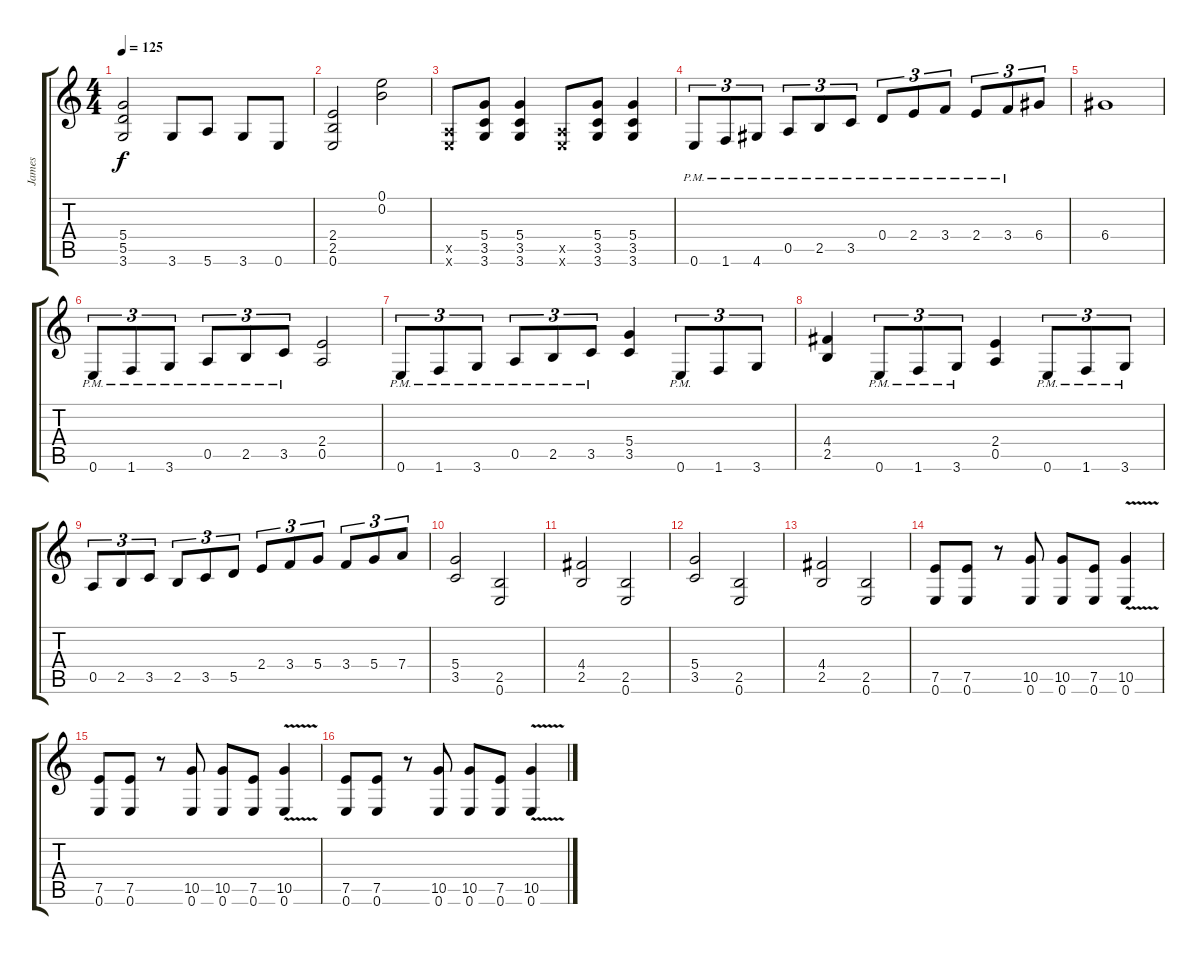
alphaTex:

\track ("James" "James") {instrument overdrivenguitar}
\staff {score tabs}
\tuning (E4 B3 G3 D3 A2 E2) {hide}
\ts (4 4)
\tempo 125
\clef g2
\ks c
(5.4 5.5 3.6).2{dy f} 3.6.8 5.6.8 3.6.8 0.6.8 |
(2.4 2.5 0.6).2 (0.1 0.2).2 |
(0.5{x} 0.6{x}).8 (5.4 3.5 3.6).8 (5.4 3.5 3.6).4 (0.5{x} 0.6{x}).8 (5.4 3.5 3.6).8 (5.4 3.5 3.6).4 |
0.6{pm}.8{tu (3 2)} 1.6{pm}.8{tu (3 2)} 4.6{pm}.8{tu (3 2)} 0.5{pm}.8{tu (3 2)} 2.5{pm}.8{tu (3 2)} 3.5{pm}.8{tu (3 2)} 0.4{pm}.8{tu (3 2)} 2.4{pm}.8{tu (3 2)} 3.4{pm}.8{tu (3 2)} 2.4{pm}.8{tu (3 2)} 3.4{pm}.8{tu (3 2)} 6.4.8{tu (3 2)} |
6.4.1 |
0.6{pm}.8{tu (3 2)} 1.6{pm}.8{tu (3 2)} 3.6{pm}.8{tu (3 2)} 0.5{pm}.8{tu (3 2)} 2.5{pm}.8{tu (3 2)} 3.5{pm}.8{tu (3 2)} (2.4 0.5).2 |
0.6{pm}.8{tu (3 2)} 1.6{pm}.8{tu (3 2)} 3.6{pm}.8{tu (3 2)} 0.5{pm}.8{tu (3 2)} 2.5{pm}.8{tu (3 2)} 3.5{pm}.8{tu (3 2)} (5.4 3.5).4 0.6{pm}.8{tu (3 2)} 1.6.8{tu (3 2)} 3.6.8{tu (3 2)} |
(4.4 2.5).4 0.6{pm}.8{tu (3 2)} 1.6{pm}.8{tu (3 2)} 3.6{pm}.8{tu (3 2)} (2.4 0.5).4 0.6{pm}.8{tu (3 2)} 1.6{pm}.8{tu (3 2)} 3.6{pm}.8{tu (3 2)} |
0.5.8{tu (3 2)} 2.5.8{tu (3 2)} 3.5.8{tu (3 2)} 2.5.8{tu (3 2)} 3.5.8{tu (3 2)} 5.5.8{tu (3 2)} 2.4.8{tu (3 2)} 3.4.8{tu (3 2)} 5.4.8{tu (3 2)} 3.4.8{tu (3 2)} 5.4.8{tu (3 2)} 7.4.8{tu (3 2)} |
(5.4 3.5).2 (2.5 0.6).2 |
(4.4 2.5).2 (2.5 0.6).2 |
(5.4 3.5).2 (2.5 0.6).2 |
(4.4 2.5).2 (2.5 0.6).2 |
(7.5 0.6).8 (7.5 0.6).8 r.8 (10.5 0.6).8 (10.5 0.6).8 (7.5 0.6).8 (10.5{v} 0.6).4 |
(7.5 0.6).8 (7.5 0.6).8 r.8 (10.5 0.6).8 (10.5 0.6).8 (7.5 0.6).8 (10.5{v} 0.6).4 |
(7.5 0.6).8 (7.5 0.6).8 r.8 (10.5 0.6).8 (10.5 0.6).8 (7.5 0.6).8 (10.5{v} 0.6).4
